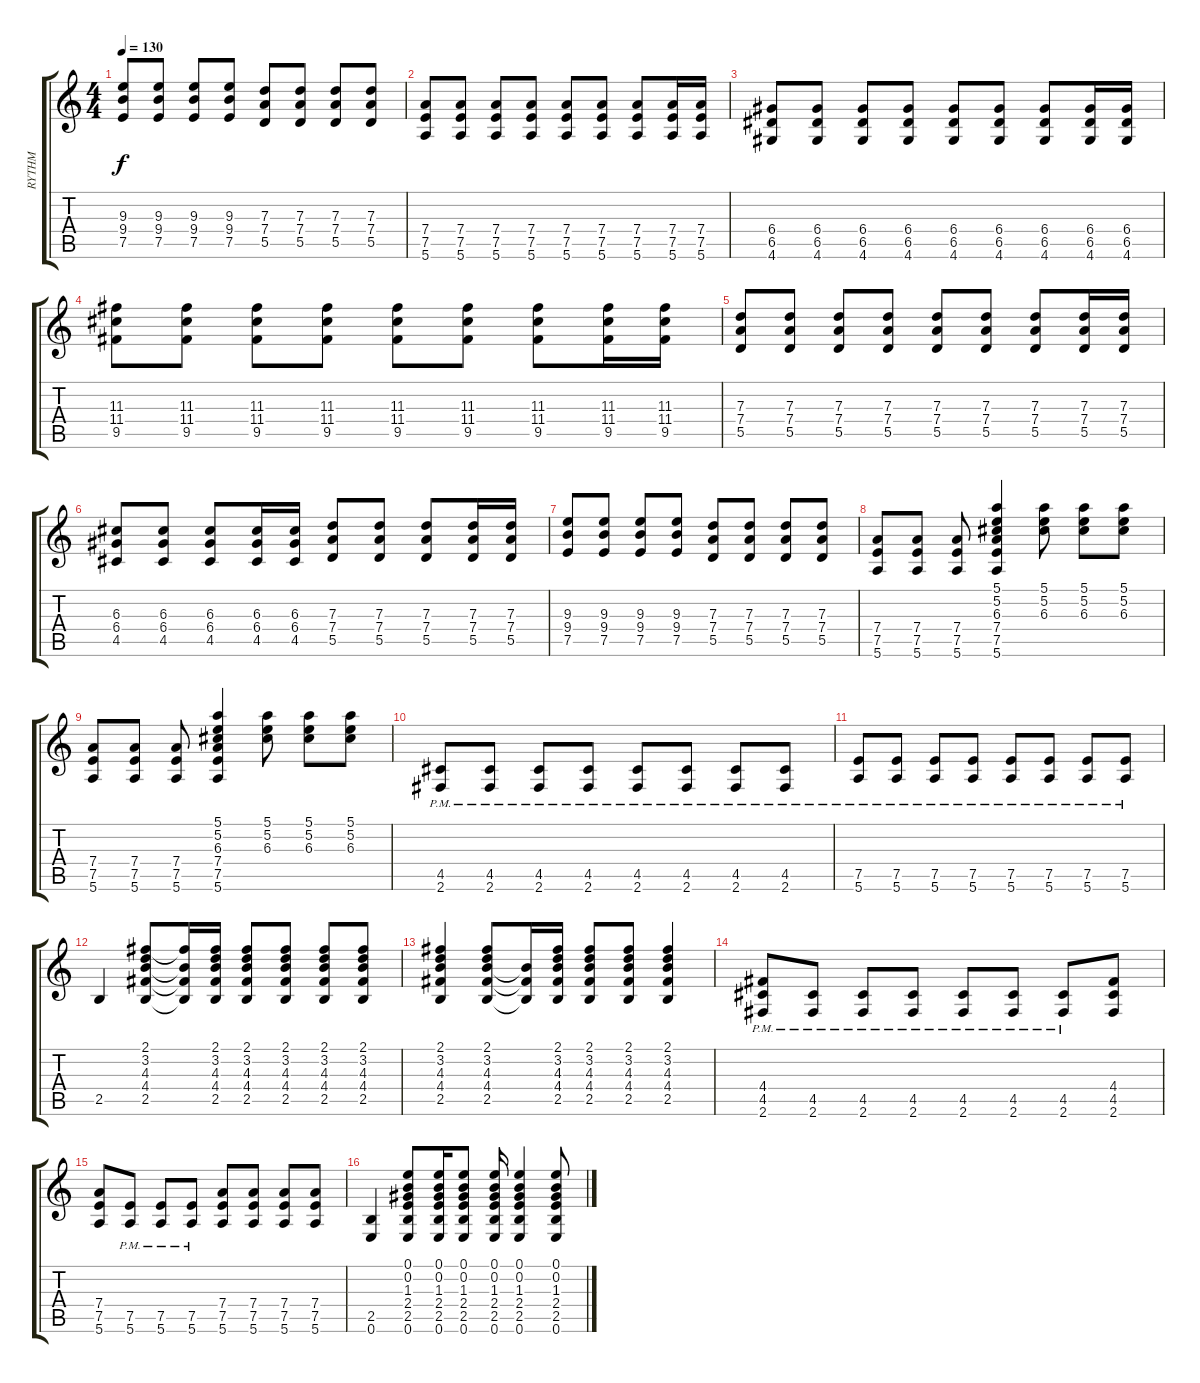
\track ("RYTHM" "RYTHM") {instrument electricguitarclean}
\staff {score tabs}
\tuning (E4 B3 G3 D3 A2 E2) {hide}
\ts (4 4)
\tempo 130
\clef g2
\ks c
(9.3 9.4 7.5).8{dy f} (9.3 9.4 7.5).8 (9.3 9.4 7.5).8 (9.3 9.4 7.5).8 (7.3 7.4 5.5).8 (7.3 7.4 5.5).8 (7.3 7.4 5.5).8 (7.3 7.4 5.5).8 |
(7.4 7.5 5.6).8 (7.4 7.5 5.6).8 (7.4 7.5 5.6).8 (7.4 7.5 5.6).8 (7.4 7.5 5.6).8 (7.4 7.5 5.6).8 (7.4 7.5 5.6).8 (7.4 7.5 5.6).16 (7.4 7.5 5.6).16 |
(6.4 6.5 4.6).8 (6.4 6.5 4.6).8 (6.4 6.5 4.6).8 (6.4 6.5 4.6).8 (6.4 6.5 4.6).8 (6.4 6.5 4.6).8 (6.4 6.5 4.6).8 (6.4 6.5 4.6).16 (6.4 6.5 4.6).16 |
(11.3 11.4 9.5).8 (11.3 11.4 9.5).8 (11.3 11.4 9.5).8 (11.3 11.4 9.5).8 (11.3 11.4 9.5).8 (11.3 11.4 9.5).8 (11.3 11.4 9.5).8 (11.3 11.4 9.5).16 (11.3 11.4 9.5).16 |
(7.3 7.4 5.5).8 (7.3 7.4 5.5).8 (7.3 7.4 5.5).8 (7.3 7.4 5.5).8 (7.3 7.4 5.5).8 (7.3 7.4 5.5).8 (7.3 7.4 5.5).8 (7.3 7.4 5.5).16 (7.3 7.4 5.5).16 |
(6.3 6.4 4.5).8 (6.3 6.4 4.5).8 (6.3 6.4 4.5).8 (6.3 6.4 4.5).16 (6.3 6.4 4.5).16 (7.3 7.4 5.5).8 (7.3 7.4 5.5).8 (7.3 7.4 5.5).8 (7.3 7.4 5.5).16 (7.3 7.4 5.5).16 |
(9.3 9.4 7.5).8 (9.3 9.4 7.5).8 (9.3 9.4 7.5).8 (9.3 9.4 7.5).8 (7.3 7.4 5.5).8 (7.3 7.4 5.5).8 (7.3 7.4 5.5).8 (7.3 7.4 5.5).8 |
(7.4 7.5 5.6).8 (7.4 7.5 5.6).8 (7.4 7.5 5.6).8 (5.1 5.2 6.3 7.4 7.5 5.6).4 (5.1 5.2 6.3).8 (5.1 5.2 6.3).8 (5.1 5.2 6.3).8 |
(7.4 7.5 5.6).8 (7.4 7.5 5.6).8 (7.4 7.5 5.6).8 (5.1 5.2 6.3 7.4 7.5 5.6).4 (5.1 5.2 6.3).8 (5.1 5.2 6.3).8 (5.1 5.2 6.3).8 |
(4.5{pm} 2.6{pm}).8 (4.5{pm} 2.6{pm}).8 (4.5{pm} 2.6{pm}).8 (4.5{pm} 2.6{pm}).8 (4.5{pm} 2.6{pm}).8 (4.5{pm} 2.6{pm}).8 (4.5{pm} 2.6{pm}).8 (4.5{pm} 2.6{pm}).8 |
(7.5{pm} 5.6{pm}).8 (7.5{pm} 5.6{pm}).8 (7.5{pm} 5.6{pm}).8 (7.5{pm} 5.6{pm}).8 (7.5{pm} 5.6{pm}).8 (7.5{pm} 5.6{pm}).8 (7.5{pm} 5.6{pm}).8 (7.5{pm} 5.6{pm}).8 |
2.5.4 (2.1 3.2 4.3 4.4 2.5).8 (2.1{t} 4.3{t} 4.4{t} 2.5{t}).16 (2.1 3.2 4.3 4.4 2.5).16 (2.1 3.2 4.3 4.4 2.5).8 (2.1 3.2 4.3 4.4 2.5).8 (2.1 3.2 4.3 4.4 2.5).8 (2.1 3.2 4.3 4.4 2.5).8 |
(2.1 3.2 4.3 4.4 2.5).4 (2.1 3.2 4.3 4.4 2.5).8 (4.3{t} 4.4{t} 2.5{t}).16 (2.1 3.2 4.3 4.4 2.5).16 (2.1 3.2 4.3 4.4 2.5).8 (2.1 3.2 4.3 4.4 2.5).8 (2.1 3.2 4.3 4.4 2.5).4 |
(4.4{pm} 4.5{pm} 2.6{pm}).8 (4.5{pm} 2.6{pm}).8 (4.5{pm} 2.6{pm}).8 (4.5{pm} 2.6{pm}).8 (4.5{pm} 2.6{pm}).8 (4.5{pm} 2.6{pm}).8 (4.5{pm} 2.6{pm}).8 (4.4 4.5 2.6).8 |
(7.4 7.5 5.6).8 (7.5{pm} 5.6{pm}).8 (7.5{pm} 5.6{pm}).8 (7.5{pm} 5.6{pm}).8 (7.4 7.5 5.6).8 (7.4 7.5 5.6).8 (7.4 7.5 5.6).8 (7.4 7.5 5.6).8 |
(2.5 0.6).4 (0.1 0.2 1.3 2.4 2.5 0.6).8 (0.1 0.2 1.3 2.4 2.5 0.6).16 (0.1 0.2 1.3 2.4 2.5 0.6).8 (0.1 0.2 1.3 2.4 2.5 0.6).16 (0.1 0.2 1.3 2.4 2.5 0.6).4 (0.1 0.2 1.3 2.4 2.5 0.6).8
